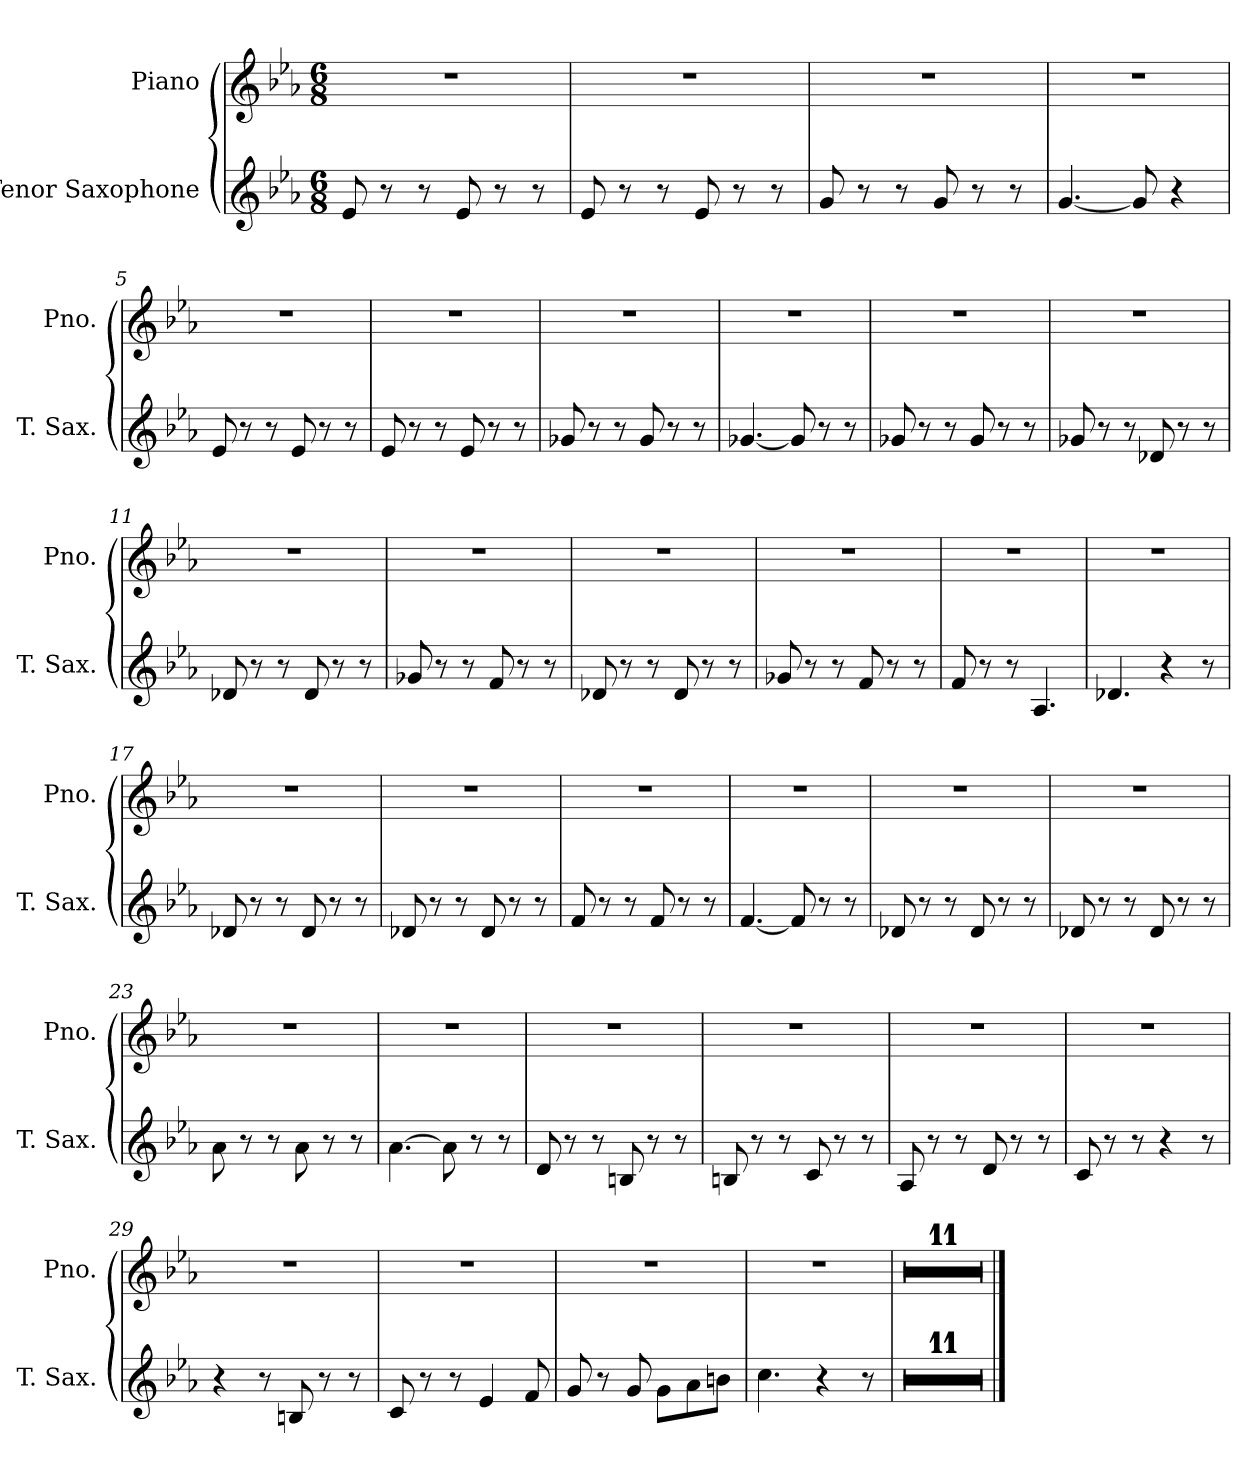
**kern	**kern
*part2	*part1
*staff2	*staff1
*I"Tenor Saxophone	*I"Piano
*I'T. Sax.	*I'Pno.
*clefG2	*clefG2
*ITrd8c14	*
*k[b-e-a-]	*k[b-e-a-]
*M6/8	*M6/8
=1	=1
8E-/	2.r
8r	.
8r	.
8E-/	.
8r	.
8r	.
=2	=2
8E-/	2.r
8r	.
8r	.
8E-/	.
8r	.
8r	.
=3	=3
8G/	2.r
8r	.
8r	.
8G/	.
8r	.
8r	.
=4	=4
[4.G/	2.r
8G/]	.
4r	.
=5	=5
8E-/	2.r
8r	.
8r	.
8E-/	.
8r	.
8r	.
!!LO:LB:g=z
=6	=6
8E-/	2.r
8r	.
8r	.
8E-/	.
8r	.
8r	.
=7	=7
8G-X/	2.r
8r	.
8r	.
8G-/	.
8r	.
8r	.
=8	=8
[4.G-X/	2.r
8G-/]	.
8r	.
8r	.
=9	=9
8G-X/	2.r
8r	.
8r	.
8G-/	.
8r	.
8r	.
=10	=10
8G-X/	2.r
8r	.
8r	.
8D-X/	.
8r	.
8r	.
=11	=11
8D-X/	2.r
8r	.
8r	.
8D-/	.
8r	.
8r	.
!!LO:LB:g=z
=12	=12
8G-X/	2.r
8r	.
8r	.
8F/	.
8r	.
8r	.
=13	=13
8D-X/	2.r
8r	.
8r	.
8D-/	.
8r	.
8r	.
=14	=14
8G-X/	2.r
8r	.
8r	.
8F/	.
8r	.
8r	.
=15	=15
8F/	2.r
8r	.
8r	.
4.AA-/	.
=16	=16
4.D-X/	2.r
4r	.
8r	.
=17	=17
8D-X/	2.r
8r	.
8r	.
8D-/	.
8r	.
8r	.
!!LO:LB:g=z
=18	=18
8D-X/	2.r
8r	.
8r	.
8D-/	.
8r	.
8r	.
=19	=19
8F/	2.r
8r	.
8r	.
8F/	.
8r	.
8r	.
=20	=20
[4.F/	2.r
8F/]	.
8r	.
8r	.
=21	=21
8D-X/	2.r
8r	.
8r	.
8D-/	.
8r	.
8r	.
=22	=22
8D-X/	2.r
8r	.
8r	.
8D-/	.
8r	.
8r	.
=23	=23
8A-\	2.r
8r	.
8r	.
8A-\	.
8r	.
8r	.
!!LO:LB:g=z
=24	=24
[4.A-\	2.r
8A-\]	.
8r	.
8r	.
=25	=25
8D/	2.r
8r	.
8r	.
8BBn/	.
8r	.
8r	.
=26	=26
8BBn/	2.r
8r	.
8r	.
8C/	.
8r	.
8r	.
=27	=27
8AA-/	2.r
8r	.
8r	.
8D/	.
8r	.
8r	.
=28	=28
8C/	2.r
8r	.
8r	.
4r	.
8r	.
=29	=29
4r	2.r
8r	.
8BBn/	.
8r	.
8r	.
!!LO:LB:g=z
=30	=30
8C/	2.r
8r	.
8r	.
4E-/	.
8F/	.
=31	=31
8G/	2.r
8r	.
8G/	.
8G\L	.
8A-\	.
8Bn\J	.
=32	=32
4.c\	2.r
4r	.
8r	.
=33	=33
2.r	2.r
=34	=34
2.r	2.r
=35	=35
2.r	2.r
=36	=36
2.r	2.r
=37	=37
2.r	2.r
=38	=38
2.r	2.r
=39	=39
2.r	2.r
=40	=40
2.r	2.r
=41	=41
2.r	2.r
!!LO:LB:g=z
=42	=42
2.r	2.r
=43	=43
2.r	2.r
==	==
*-	*-
